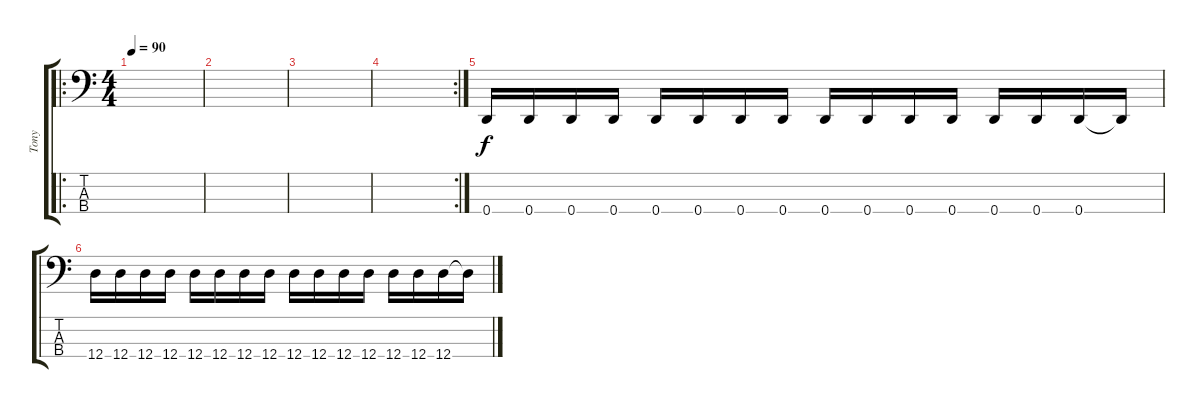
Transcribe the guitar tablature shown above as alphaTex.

\track ("Tony" "Tony") {instrument electricbassfinger}
\staff {score tabs}
\tuning (G2 D2 A1 D1) {hide}
\ro
\ts (4 4)
\tempo 90
\clef f4
\ks c
|
|
|
\rc 2
|
0.4.16 0.4.16 0.4.16 0.4.16 0.4.16 0.4.16 0.4.16 0.4.16 0.4.16 0.4.16 0.4.16 0.4.16 0.4.16 0.4.16 0.4.16 0.4{t}.16 |
12.4.16 12.4.16 12.4.16 12.4.16 12.4.16 12.4.16 12.4.16 12.4.16 12.4.16 12.4.16 12.4.16 12.4.16 12.4.16 12.4.16 12.4.16 12.4{t}.16
